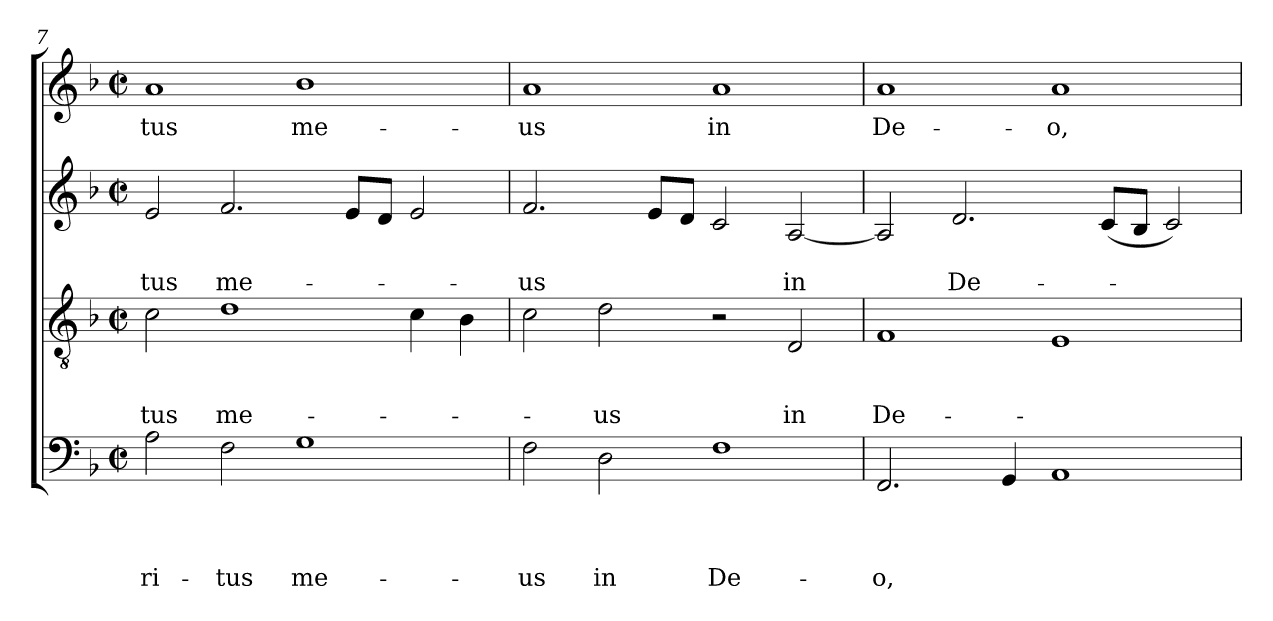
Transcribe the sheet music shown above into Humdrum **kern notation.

**kern	**text	**text	**text	**text	**kern	**text	**text	**text	**kern	**text	**text	**kern	**text
*part4	*part4	*part4	*part4	*part4	*part3	*part3	*part3	*part3	*part2	*part2	*part2	*part1	*part1
*staff4	*staff4	*staff4	*staff4	*staff4	*staff3	*staff3	*staff3	*staff3	*staff2	*staff2	*staff2	*staff1	*staff1
!!LO:LB:g=z
*clefF4	*	*	*	*	*clefGv2	*	*	*	*clefG2	*	*	*clefG2	*
*k[b-]	*	*	*	*	*k[b-]	*	*	*	*k[b-]	*	*	*k[b-]	*
*F:	*	*	*	*	*F:	*	*	*	*F:	*	*	*F:	*
*M2/2	*	*	*	*	*M2/2	*	*	*	*M2/2	*	*	*M2/2	*
*met(c|)	*	*	*	*	*met(c|)	*	*	*	*met(c|)	*	*	*met(c|)	*
=7	=7	=7	=7	=7	=7	=7	=7	=7	=7	=7	=7	=7	=7
!	!	!	!	!LO:LY:b	!	!	!	!LO:LY:b	!	!	!LO:LY:b	!	!LO:LY:b
2A\	.	.	.	-ri-	2c\	.	.	-tus	2e/	.	-tus	1a	-tus
!	!	!	!	!LO:LY:b	!	!	!	!LO:LY:b	!	!	!LO:LY:b	!	!
2F\	.	.	.	-tus	1d	.	.	me-	2.f/	.	me-	.	.
!	!	!	!	!LO:LY:b	!	!	!	!	!	!	!	!	!LO:LY:b
1G	.	.	.	me-	.	.	.	.	.	.	.	1b-	me-
.	.	.	.	.	.	.	.	.	8e/L	.	.	.	.
.	.	.	.	.	.	.	.	.	8d/J	.	.	.	.
.	.	.	.	.	4c\	.	.	.	2e/	.	.	.	.
.	.	.	.	.	4B-\	.	.	.	.	.	.	.	.
=8	=8	=8	=8	=8	=8	=8	=8	=8	=8	=8	=8	=8	=8
!	!	!	!	!LO:LY:b	!	!	!	!	!	!	!LO:LY:b	!	!LO:LY:b
2F\	.	.	.	-us	2c\	.	.	.	2.f/	.	-us	1a	-us
!	!	!	!	!LO:LY:b	!	!	!	!LO:LY:b	!	!	!	!	!
2D\	.	.	.	in	2d\	.	.	-us	.	.	.	.	.
.	.	.	.	.	.	.	.	.	8e/L	.	.	.	.
.	.	.	.	.	.	.	.	.	8d/J	.	.	.	.
!	!	!	!	!LO:LY:b	!	!	!	!	!	!	!	!	!LO:LY:b
1F	.	.	.	De-	2r	.	.	.	2c/	.	.	1a	in
!	!	!	!	!	!	!	!	!LO:LY:b	!	!	!LO:LY:b	!	!
.	.	.	.	.	2D/	.	.	in	[<2A/	.	in	.	.
=9	=9	=9	=9	=9	=9	=9	=9	=9	=9	=9	=9	=9	=9
!	!	!	!	!LO:LY:b	!	!	!	!LO:LY:b	!	!	!	!	!LO:LY:b
2.FF/	.	.	.	-o,	1F	.	.	De-	2A/]	.	.	1a	De-
!	!	!	!	!	!	!	!	!	!	!	!LO:LY:b	!	!
.	.	.	.	.	.	.	.	.	2.d/	.	De-	.	.
4GG/	.	.	.	.	.	.	.	.	.	.	.	.	.
!	!	!	!	!	!	!	!	!	!	!	!	!	!LO:LY:b
1AA	.	.	.	.	1E	.	.	.	.	.	.	1a	-o,
.	.	.	.	.	.	.	.	.	(<8c/L	.	.	.	.
.	.	.	.	.	.	.	.	.	8B-/J	.	.	.	.
.	.	.	.	.	.	.	.	.	2c/)	.	.	.	.
=	=	=	=	=	=	=	=	=	=	=	=	=	=
*-	*-	*-	*-	*-	*-	*-	*-	*-	*-	*-	*-	*-	*-
